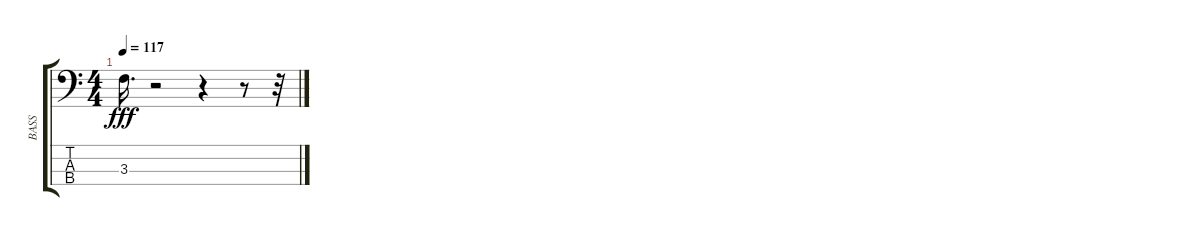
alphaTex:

\track ("BASS" "BASS") {instrument electricbassfinger}
\staff {score tabs}
\tuning (E4 G2 D2 A1) {hide}
\ts (4 4)
\tempo 117
\clef f4
\ks c
3.3{t}.16{d dy fff} r.2 r.4 r.8 r.32
